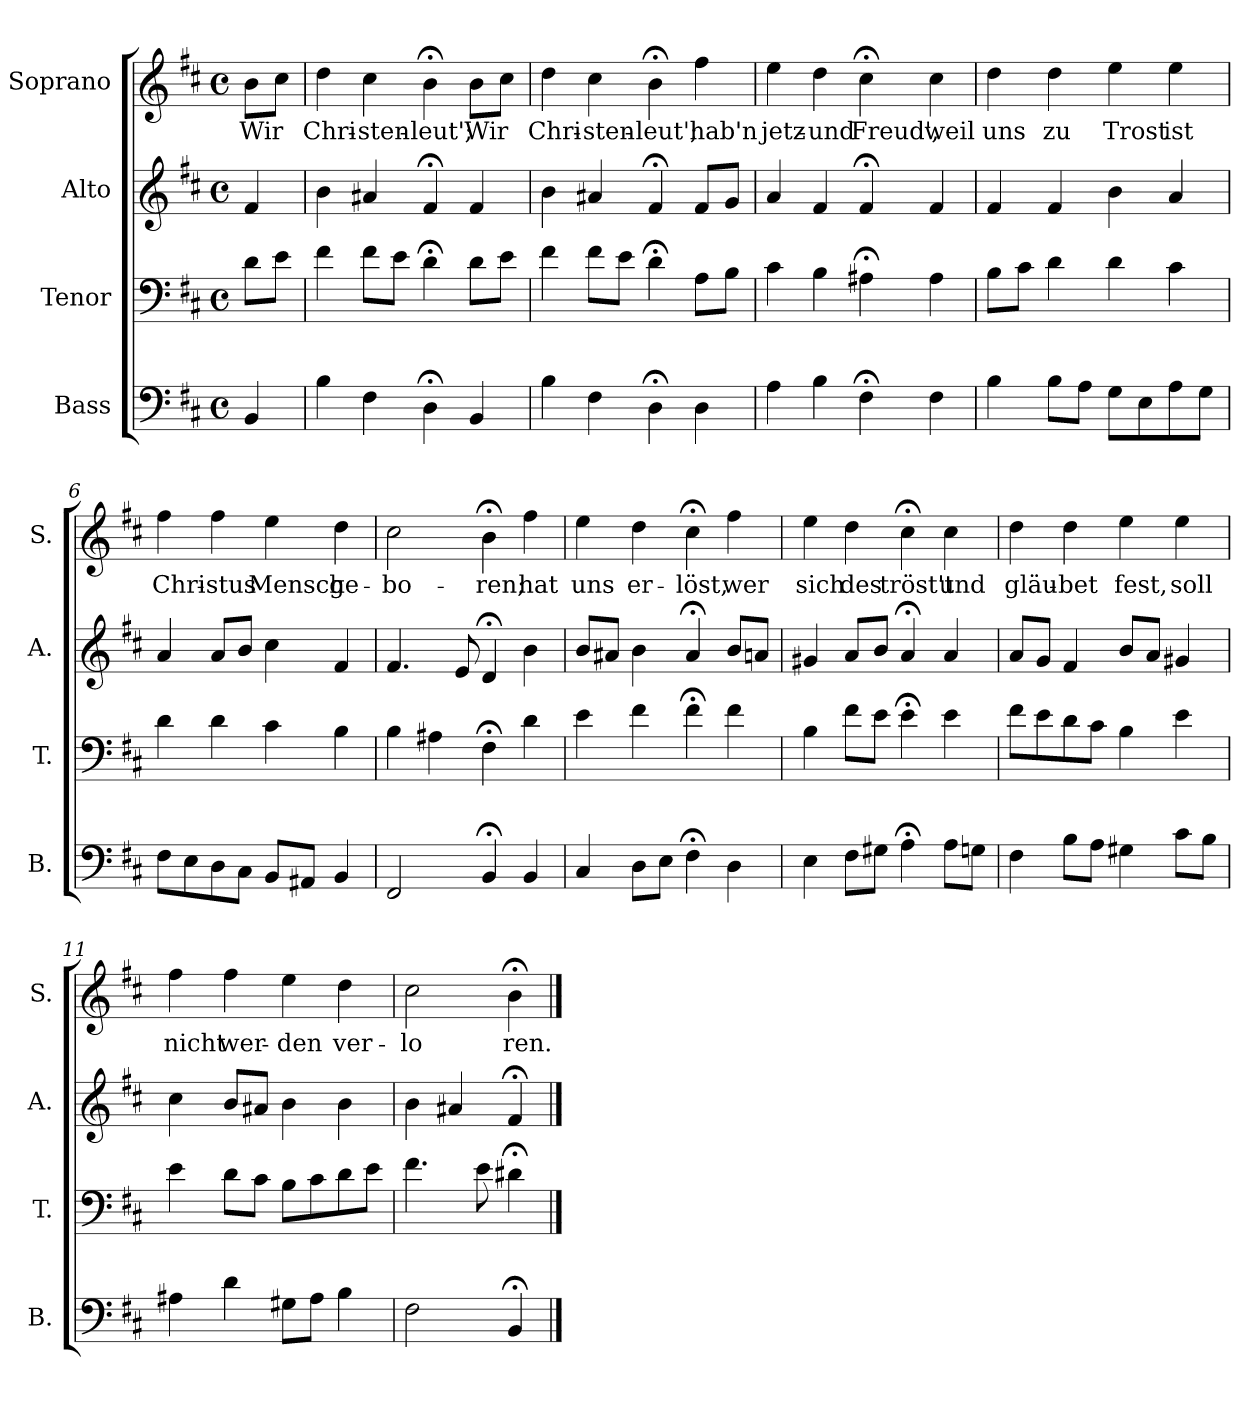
**kern	**kern	**kern	**kern	**text
*part4	*part3	*part2	*part1	*part1
*staff4	*staff3	*staff2	*staff1	*staff1
*I"Bass	*I"Tenor	*I"Alto	*I"Soprano	*
*I'B.	*I'T.	*I'A.	*I'S.	*
*clefF4	*clefF4	*clefG2	*clefG2	*
*k[f#c#]	*k[f#c#]	*k[f#c#]	*k[f#c#]	*
*D:	*D:	*D:	*b:	*
*M4/4	*M4/4	*M4/4	*M4/4	*
*met(c)	*met(c)	*met(c)	*met(c)	*
=1	=1	=1	=1	=1
!	!	!	!	!LO:LY:b
4BB/	8d\L	4f#/	8b\L	Wir
.	8e\J	.	8cc#\J	.
=2	=2	=2	=2	=2
!	!	!	!	!LO:LY:b
4B\	4f#\	4b\	4dd\	Chri-
!	!	!	!	!LO:LY:b
4F#\	8f#\L	4a#X/	4cc#\	-sten-
.	8e\J	.	.	.
!	!	!	!	!LO:LY:b
4D;<\	4d;<\	4f#;</	4b;<\	-leut';
!	!	!	!	!LO:LY:b
4BB/	8d\L	4f#/	8b\L	Wir
.	8e\J	.	8cc#\J	.
=3	=3	=3	=3	=3
!	!	!	!	!LO:LY:b
4B\	4f#\	4b\	4dd\	Chri-
!	!	!	!	!LO:LY:b
4F#\	8f#\L	4a#X/	4cc#\	-sten-
.	8e\J	.	.	.
!	!	!	!	!LO:LY:b
4D;<\	4d;<\	4f#;</	4b;<\	-leut';
!	!	!	!	!LO:LY:b
4D\	8A\L	8f#/L	4ff#\	hab'n
.	8B\J	8g/J	.	.
=4	=4	=4	=4	=4
!	!	!	!	!LO:LY:b
4A\	4c#\	4a/	4ee\	jetz-
!	!	!	!	!LO:LY:b
4B\	4B\	4f#/	4dd\	-und
!	!	!	!	!LO:LY:b
4F#;<\	4A#X;<\	4f#;</	4cc#;<\	Freud',
!	!	!	!	!LO:LY:b
4F#\	4A#\	4f#/	4cc#\	weil
!!LO:LB:g=z
=5	=5	=5	=5	=5
!	!	!	!	!LO:LY:b
4B\	8B\L	4f#/	4dd\	uns
.	8c#\J	.	.	.
!	!	!	!	!LO:LY:b
8B\L	4d\	4f#/	4dd\	zu
8A\J	.	.	.	.
!	!	!	!	!LO:LY:b
8G\L	4d\	4b\	4ee\	Trost
8E\	.	.	.	.
!	!	!	!	!LO:LY:b
8A\	4c#\	4a/	4ee\	ist
8G\J	.	.	.	.
!!LO:LB:g=z
=6	=6	=6	=6	=6
!	!	!	!	!LO:LY:b
8F#\L	4d\	4a/	4ff#\	Chri-
8E\	.	.	.	.
!	!	!	!	!LO:LY:b
8D\	4d\	8a/L	4ff#\	-stus
8C#\J	.	8b/J	.	.
!	!	!	!	!LO:LY:b
8BB/L	4c#\	4cc#\	4ee\	Mensch
8AA#X/J	.	.	.	.
!	!	!	!	!LO:LY:b
4BB/	4B\	4f#/	4dd\	ge-
=7	=7	=7	=7	=7
!	!	!	!	!LO:LY:b
2FF#/	4B\	4.f#/	2cc#\	-bo-
.	4A#X\	.	.	.
.	.	8e/	.	.
!	!	!	!	!LO:LY:b
4BB;</	4F#;<\	4d;</	4b;<\	-ren;
!	!	!	!	!LO:LY:b
4BB/	4d\	4b\	4ff#\	hat
=8	=8	=8	=8	=8
!	!	!	!	!LO:LY:b
4C#/	4e\	8b/L	4ee\	uns
.	.	8a#X/J	.	.
!	!	!	!	!LO:LY:b
8D\L	4f#\	4b\	4dd\	er-
8E\J	.	.	.	.
!	!	!	!	!LO:LY:b
4F#;<\	4f#;<\	4a#;</	4cc#;<\	-löst,
!	!	!	!	!LO:LY:b
4D\	4f#\	8b/L	4ff#\	wer
.	.	8an/J	.	.
=9	=9	=9	=9	=9
!	!	!	!	!LO:LY:b
4E\	4B\	4g#X/	4ee\	sich
!	!	!	!	!LO:LY:b
8F#\L	8f#\L	8a/L	4dd\	des
8G#X\J	8e\J	8b/J	.	.
!	!	!	!	!LO:LY:b
4A;<\	4e;<\	4a;</	4cc#;<\	tröst't
!	!	!	!	!LO:LY:b
8A\L	4e\	4a/	4cc#\	und
8Gn\J	.	.	.	.
!!LO:PB:g=z
=10	=10	=10	=10	=10
!	!	!	!	!LO:LY:b
4F#\	8f#\L	8a/L	4dd\	gläu-
.	8e\	8g/J	.	.
!	!	!	!	!LO:LY:b
8B\L	8d\	4f#/	4dd\	-bet
8A\J	8c#\J	.	.	.
!	!	!	!	!LO:LY:b
4G#X\	4B\	8b/L	4ee\	fest,
.	.	8a/J	.	.
!	!	!	!	!LO:LY:b
8c#\L	4e\	4g#X/	4ee\	soll
8B\J	.	.	.	.
=11	=11	=11	=11	=11
!	!	!	!	!LO:LY:b
4A#X\	4e\	4cc#\	4ff#\	nicht
!	!	!	!	!LO:LY:b
4d\	8d\L	8b/L	4ff#\	wer-
.	8c#\J	8a#X/J	.	.
!	!	!	!	!LO:LY:b
8G#X\L	8B\L	4b\	4ee\	-den
8A#\J	8c#\	.	.	.
!	!	!	!	!LO:LY:b
4B\	8d\	4b\	4dd\	ver-
.	8e\J	.	.	.
=12	=12	=12	=12	=12
!	!	!	!	!LO:LY:b
2F#\	4.f#\	4b\	2cc#\	-lo
.	.	4a#X/	.	.
.	8e\	.	.	.
!	!	!	!	!LO:LY:b
4BB;</	4d#X;<\	4f#;</	4b;<\	ren.
==	==	==	==	==
*-	*-	*-	*-	*-
